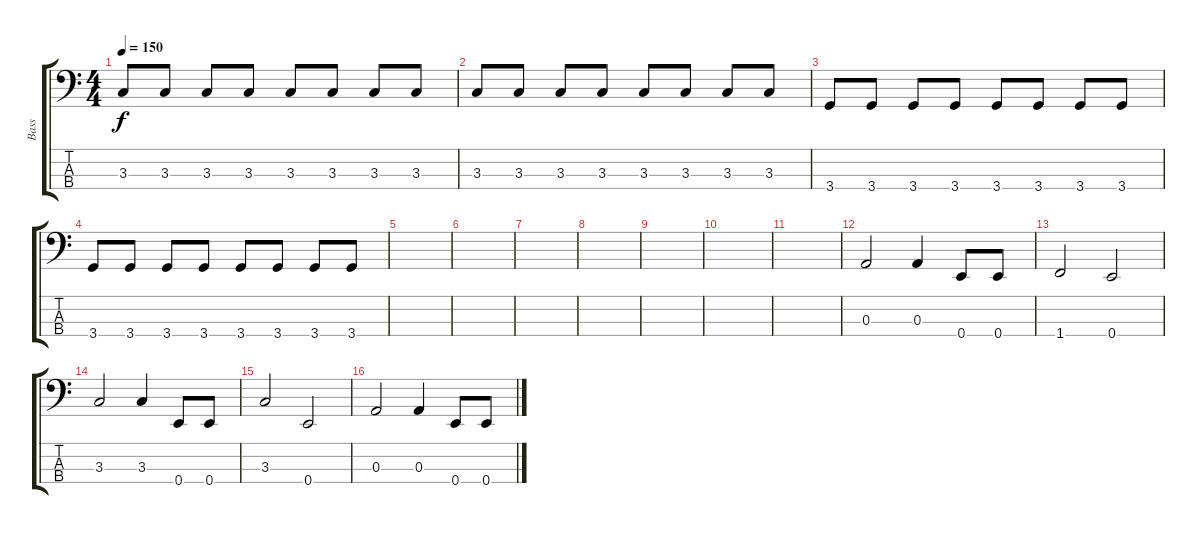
\track ("Bass" "Bass") {instrument electricbassfinger}
\staff {score tabs}
\tuning (G2 D2 A1 E1) {hide}
\ts (4 4)
\tempo 150
\clef f4
\ks c
3.3.8{dy f} 3.3.8 3.3.8 3.3.8 3.3.8 3.3.8 3.3.8 3.3.8 |
3.3.8 3.3.8 3.3.8 3.3.8 3.3.8 3.3.8 3.3.8 3.3.8 |
3.4.8 3.4.8 3.4.8 3.4.8 3.4.8 3.4.8 3.4.8 3.4.8 |
3.4.8 3.4.8 3.4.8 3.4.8 3.4.8 3.4.8 3.4.8 3.4.8 |
|
|
|
|
|
|
|
0.3.2 0.3.4 0.4.8 0.4.8 |
1.4.2 0.4.2 |
3.3.2 3.3.4 0.4.8 0.4.8 |
3.3.2 0.4.2 |
0.3.2 0.3.4 0.4.8 0.4.8
